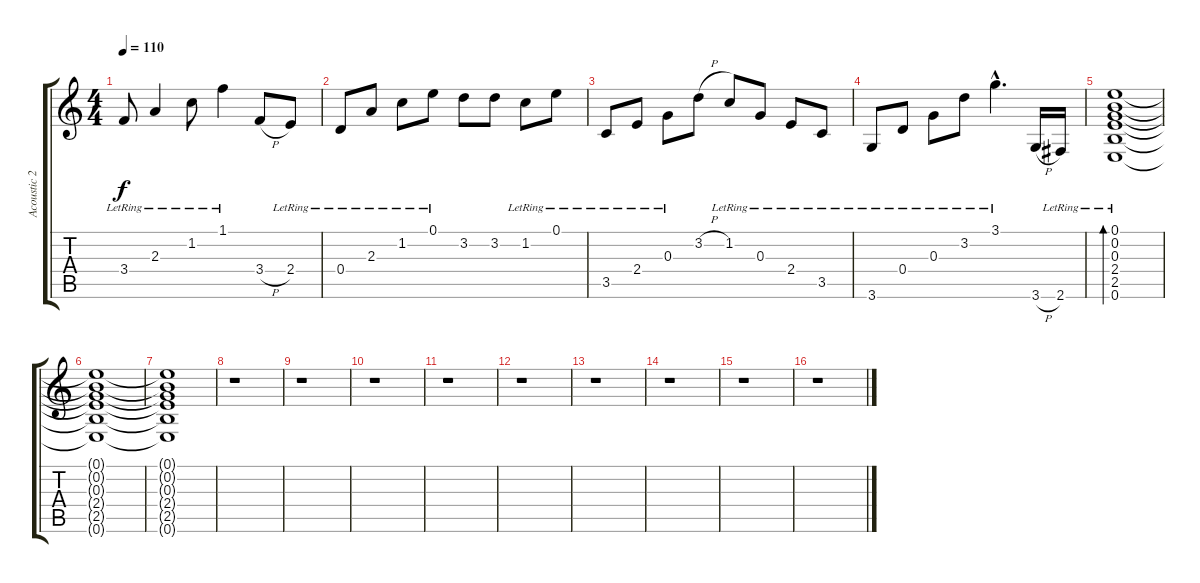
\track ("Acoustic 2" "Acoustic 2") {instrument acousticguitarsteel}
\staff {score tabs}
\tuning (E4 B3 G3 D3 A2 E2) {hide}
\ts (4 4)
\tempo 110
\clef g2
\ks c
3.4{lr}.8{dy f} 2.3{lr}.4 1.2{lr}.8 1.1{lr}.4 3.4{h}.8 2.4{lr}.8 |
0.4{lr}.8 2.3{lr}.8 1.2{lr}.8 0.1{lr}.8 3.2.8 3.2.8 1.2{lr}.8 0.1{lr}.8 |
3.5{lr}.8 2.4{lr}.8 0.3{lr}.8 3.2{h}.8 1.2{lr}.8 0.3{lr}.8 2.4{lr}.8 3.5{lr}.8 |
3.6{lr}.8 0.4{lr}.8 0.3{lr}.8 3.2{lr}.8 3.1{hac lr}.4{d} 3.6{h}.16 2.6{lr}.16 |
(0.1{lr} 0.2{lr} 0.3{lr} 2.4{lr} 2.5{lr} 0.6{lr}).1{bd 240} |
(0.1{t} 0.2{t} 0.3{t} 2.4{t} 2.5{t} 0.6{t}).1 |
(0.1{t} 0.2{t} 0.3{t} 2.4{t} 2.5{t} 0.6{t}).1{volume 6} |
r.1 |
r.1 |
r.1 |
r.1 |
r.1 |
r.1 |
r.1 |
r.1 |
r.1
